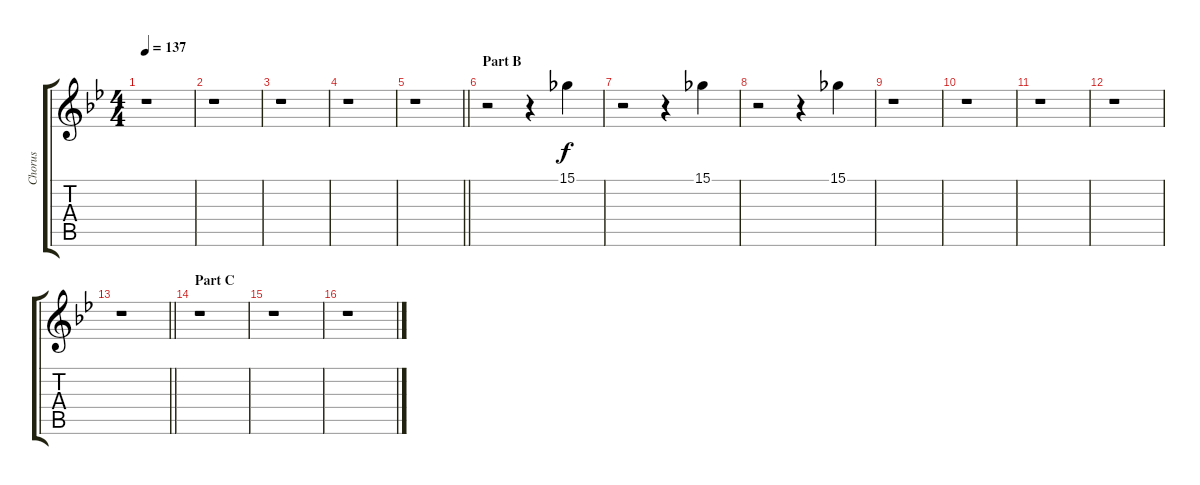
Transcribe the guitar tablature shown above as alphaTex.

\track ("Chorus" "Chorus") {instrument trumpet}
\staff {score tabs}
\tuning (Eb4 Bb3 Gb3 Db3 Ab2 Eb2) {hide}
\ts (4 4)
\tempo 137
\clef g2
\ks bb
r.1{dy f} |
r.1 |
r.1 |
r.1 |
\barLineRight lightlight
r.1 |
\section ("" "Part B")
r.2 r.4 15.1.4 |
r.2 r.4 15.1.4 |
r.2 r.4 15.1.4 |
r.1 |
r.1 |
r.1 |
r.1 |
\barLineRight lightlight
r.1 |
\section ("" "Part C")
r.1 |
r.1 |
r.1
